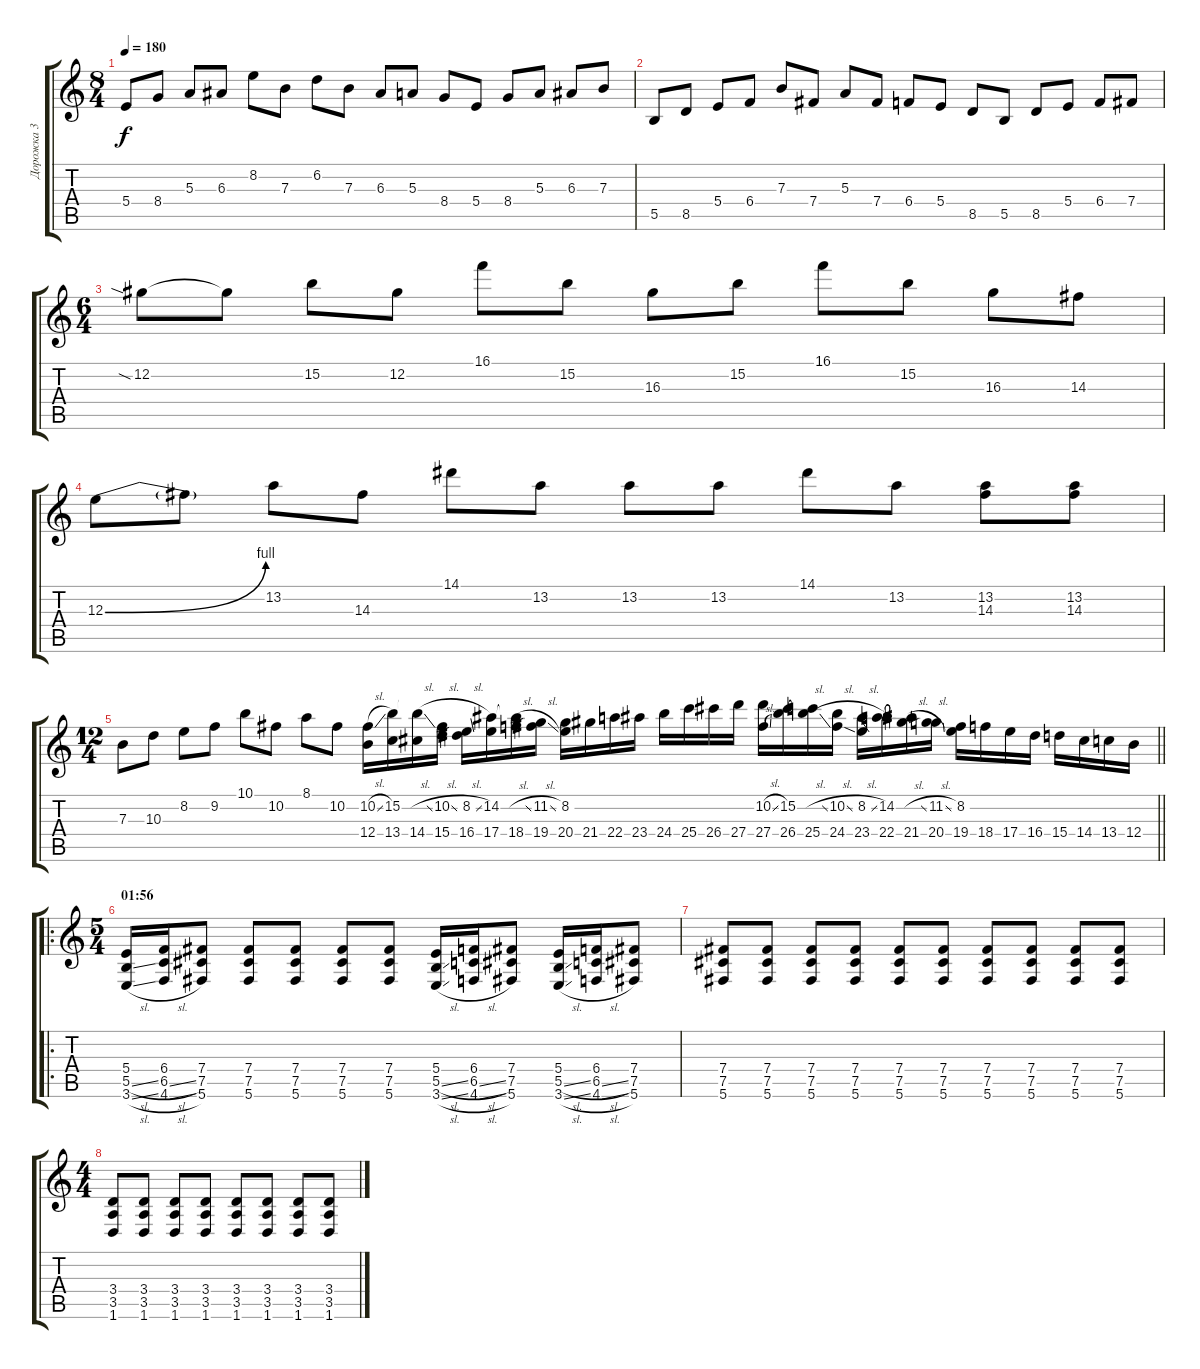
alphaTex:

\track ("Дорожка 3" "Дорожка 3") {instrument distortionguitar}
\staff {score tabs}
\tuning (Db4 Ab3 E3 B2 Gb2 Db2) {hide}
\ts (8 4)
\tempo 180
\clef g2
\ks c
5.4.8{dy f} 8.4.8 5.3.8 6.3.8 8.2.8 7.3.8 6.2.8 7.3.8 6.3.8 5.3.8 8.4.8 5.4.8 8.4.8 5.3.8 6.3.8 7.3.8 |
5.5.8 8.5.8 5.4.8 6.4.8 7.3.8 7.4.8 5.3.8 7.4.8 6.4.8 5.4.8 8.5.8 5.5.8 8.5.8 5.4.8 6.4.8 7.4.8 |
\ts (6 4)
12.2{sia}.8 12.2{t}.8 15.2.8 12.2.8 16.1.8 15.2.8 16.3.8 15.2.8 16.1.8 15.2.8 16.3.8 14.3.8 |
12.3{be (bend 0 0 60 4)}.8 12.3{t}.8 13.2.8 14.3.8 14.1.8 13.2.8 13.2.8 13.2.8 14.1.8 13.2.8 (13.2 14.3).8 (13.2 14.3).8 |
\ts (12 4)
\barLineRight lightlight
7.3.8 10.3.8 8.2.8 9.2.8 10.1.8 10.2.8 8.1.8 10.2.8 (10.2{sl} 12.4).16{instrument guitarfretnoise} (15.2 13.4).16 (15.2{sl t} 14.4).16 (10.2{sl} 15.4).16 (8.2{sl} 16.4).16 (14.2 17.4).16 (14.2{sl t} 18.4).16 (11.2{sl} 19.4).16 (8.2 20.4).16 21.4.16 22.4.16 23.4.16 24.4.16 25.4.16 26.4.16 27.4.16 (10.2{sl} 27.4).16 (15.2 26.4).16 (15.2{sl t} 25.4).16 (10.2{sl} 24.4).16 (8.2{sl} 23.4).16 (14.2 22.4).16 (14.2{sl t} 21.4).16 (11.2{sl} 20.4).16 (8.2 19.4).16 18.4.16 17.4.16 16.4.16 15.4.16 14.4.16 13.4.16 12.4.16 |
\ro
\ts (5 4)
\section ("" "01:56")
(5.4 5.5{sl} 3.6{sl}).16{instrument distortionguitar} (6.4 6.5{sl} 4.6{sl}).16 (7.4 7.5 5.6).8 (7.4 7.5 5.6).8 (7.4 7.5 5.6).8 (7.4 7.5 5.6).8 (7.4 7.5 5.6).8 (5.4 5.5{sl} 3.6{sl}).16 (6.4 6.5{sl} 4.6{sl}).16 (7.4 7.5 5.6).8 (5.4 5.5{sl} 3.6{sl}).16 (6.4 6.5{sl} 4.6{sl}).16 (7.4 7.5 5.6).8 |
(7.4 7.5 5.6).8 (7.4 7.5 5.6).8 (7.4 7.5 5.6).8 (7.4 7.5 5.6).8 (7.4 7.5 5.6).8 (7.4 7.5 5.6).8 (7.4 7.5 5.6).8 (7.4 7.5 5.6).8 (7.4 7.5 5.6).8 (7.4 7.5 5.6).8 |
\ts (4 4)
(3.4 3.5 1.6).8 (3.4 3.5 1.6).8 (3.4 3.5 1.6).8 (3.4 3.5 1.6).8 (3.4 3.5 1.6).8 (3.4 3.5 1.6).8 (3.4 3.5 1.6).8 (3.4 3.5 1.6).8
